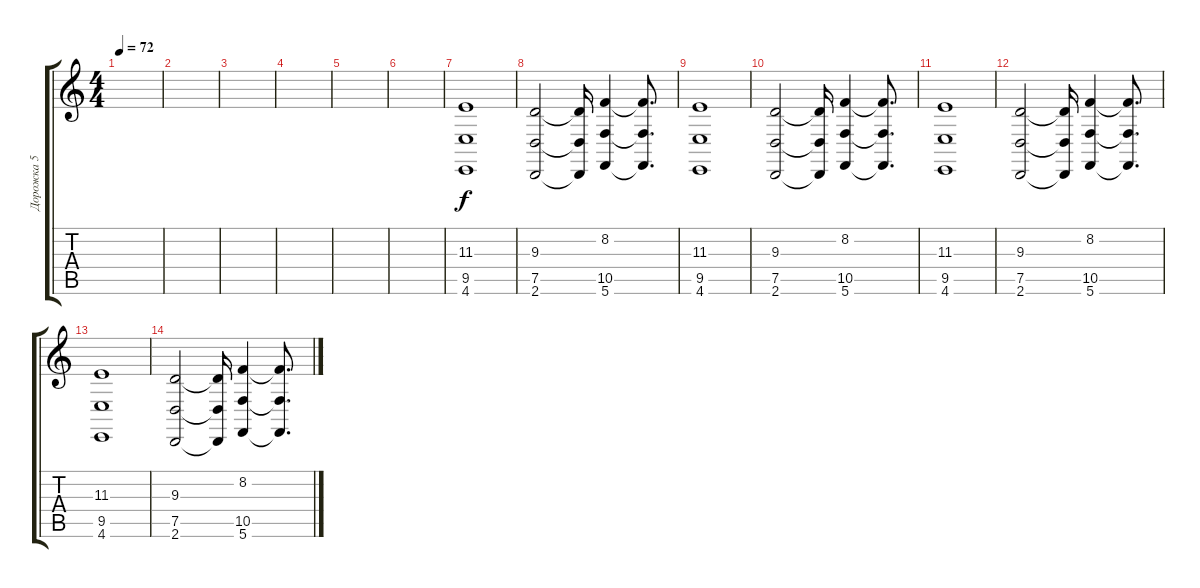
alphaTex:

\track ("Дорожка 5" "Дорожка 5") {instrument tremolostrings}
\staff {score tabs}
\tuning (D4 A3 F3 C3 G2 C2) {hide}
\ts (4 4)
\tempo 72
\clef g2
\ks c
|
|
|
|
|
|
(11.3 9.5 4.6).1 |
(9.3 7.5 2.6).2 (9.3{t} 7.5{t} 2.6{t}).16 (8.2 10.5 5.6).4 (8.2{t} 10.5{t} 5.6{t}).8{d} |
(11.3 9.5 4.6).1 |
(9.3 7.5 2.6).2 (9.3{t} 7.5{t} 2.6{t}).16 (8.2 10.5 5.6).4 (8.2{t} 10.5{t} 5.6{t}).8{d} |
(11.3 9.5 4.6).1 |
(9.3 7.5 2.6).2 (9.3{t} 7.5{t} 2.6{t}).16 (8.2 10.5 5.6).4 (8.2{t} 10.5{t} 5.6{t}).8{d} |
(11.3 9.5 4.6).1 |
(9.3 7.5 2.6).2 (9.3{t} 7.5{t} 2.6{t}).16 (8.2 10.5 5.6).4 (8.2{t} 10.5{t} 5.6{t}).8{d}
